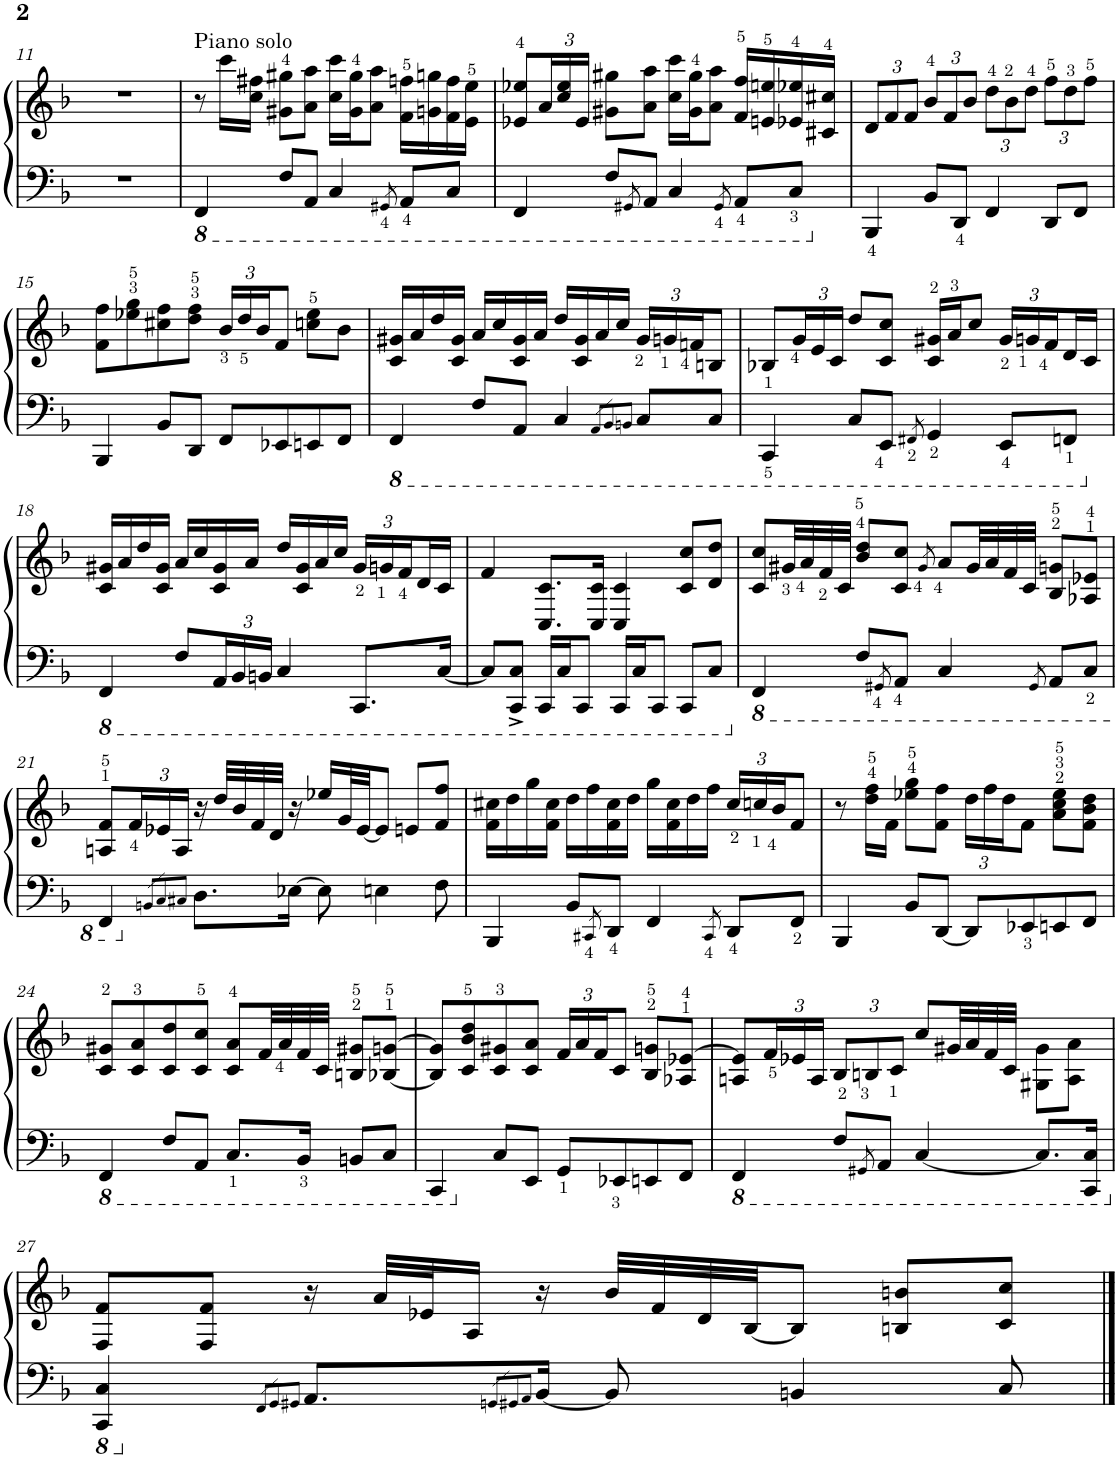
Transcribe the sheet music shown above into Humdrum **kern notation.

**kern	**kern
*part1	*part1
*staff2	*staff1
*I"Piano	*
*I'Pno.	*
!!LO:PB:g=z
*clefF4	*clefG2
*k[b-]	*k[b-]
*M4/4	*M4/4
=11	=11
1r	1r
=12	=12
*8ba	*
!	!LO:TX:a:t=Piano solo
4FFF/	8r
.	16ccc\LL
.	16cc\ 16ff#X\JJ
8FF/L	8g#X\ 8gg#X\L
8AAA/J	8a\ 8aa\J
4CC/	16cc\ 16ccc\LL
.	16g#\ 16gg#\J
.	8a\ 8aa\J
8qGGG#X/	.
8AAA/L	16f\ 16ffn\LL
.	16gn\ 16ggn\
8CC/J	16f\ 16ff\
.	16e\ 16ee\JJ
=13	=13
4FFF/	8e-X/ 8ee-X/L
*	*Xbrackettup
.	24a/L
.	24cc/ 24ee-/
.	24e-/JJ
8FF/L	8g#X\ 8gg#X\L
8qGGG#X/	.
8AAA/J	8a\ 8aa\J
4CC/	16cc\ 16ccc\LL
.	16g#\ 16gg#\J
.	8a\ 8aa\J
8qGGG#/	.
8AAA/L	16f/ 16ff/LL
.	16en/ 16een/
8CC/J	16e-X/ 16ee-X/
.	16c#X/ 16cc#X/JJ
=14	=14
*X8ba	*
4BBB-/	12d/L
.	12f/
.	12f/J
8BB-/L	12b-/L
.	12f/
8DD/J	.
.	12b-/J
4FF/	12dd\L
.	12b-\
.	12dd\J
8DD/L	12ff\L
.	12dd\
8FF/J	.
.	12ff\J
!!LO:LB:g=z
=15	=15
4BBB-/	8f\ 8ff\L
.	8ee-X\ 8gg\
8BB-/L	8cc#X\ 8ff\
8DD/J	8dd\ 8ff\J
8FF/L	24b-/LL
.	24dd/
.	24b-/J
8EE-X/	8f/J
8EEn/	8ccn\ 8ee-\L
8FF/J	8b-\J
=16	=16
*8ba	*
4FFF/	16c/ 16g#X/LL
.	16a/
.	16dd/
.	16c/ 16g#/JJ
8FF/L	16a/LL
.	16cc/
8AAA/J	16c/ 16g#/
.	16a/JJ
4CC/	16dd/LL
.	16c/ 16g#/
.	16a/
.	16cc/JJ
8qAAA/L	.
8qBBB-/	.
8qBBBn/J	.
8CC/L	24g#/LL
.	24gn/
.	24fn/J
8CC/J	8Bn/J
=17	=17
4CCC/	8B-X/L
.	24g/L
.	24e/
.	24c/JJ
8CC/L	8dd/L
8EEE/J	8c/ 8cc/J
8qFFF#X/	.
4GGG/	16c/ 16g#X/LL
.	16a/J
.	8cc/J
8EEE/L	24g#/LL
.	24gn/
.	24f/
8FFFn/J	16d/
.	16c/JJ
!!LO:LB:g=z
=18	=18
*X8ba	*
*8ba	*
4FFF/	16c/ 16g#X/LL
.	16a/
.	16dd/
.	16c/ 16g#/JJ
8FF/L	16a/LL
.	16cc/
*Xbrackettup	*
24AAA/L	16c/ 16g#/
24BBB-/	.
.	16a/JJ
24BBBn/JJ	.
4CC/	16dd/LL
.	16c/ 16g#/
.	16a/
.	16cc/JJ
8.CCC/L	24g#/LL
.	24gn/
.	24f/
.	16d/
[16CC/Jk	16c/JJ
=19	=19
8CC/L]	4f/
8CCC/^ 8CC/^J	.
16CCC/LL	8.C/ 8.c/L
16CC/J	.
8CCC/J	.
.	16C/ 16c/Jk
16CCC/LL	4C/ 4c/
16CC/J	.
8CCC/J	.
8CCC/L	8c/ 8cc/L
8CC/J	8d/ 8dd/J
=20	=20
*X8ba	*
*8ba	*
4FFF/	8c/ 8cc/L
.	32g#X/LL
.	32a/
.	32f/
.	32c/JJJ
8FF/L	8b-/ 8dd/L
8qGGG#X/	.
8AAA/J	8c/ 8cc/J
.	8qg#/
4CC/	8a/L
.	32g#/LL
.	32a/
.	32f/
.	32c/JJJ
8qGGG#/	.
8AAA/L	8B-/ 8gn/L
8CC/J	8A-X/ 8e-X/J
!!LO:LB:g=z
=21	=21
4FFF/	8An/ 8f/L
.	24f/L
.	24e-X/
.	24A/JJ
*X8ba	*
8qBBn/L	.
8qC/	.
8qC#X/J	.
8.D\L	16r
.	32dd/LLL
.	32b-/
.	32f/
.	32d/JJJ
[16E-X\Jk	16r
8E-\]	16ee-X/LL
.	32g/L
.	[32e-/JJ
4En\	8e-/J]
.	8en/L
8F\	8f/ 8ff/J
=22	=22
4BBB-/	16f\ 16cc#X\LL
.	16dd\
.	16gg\
.	16f\ 16cc#\JJ
8BB-/L	16dd\LL
.	16ff\
8qCC#X/	.
8DD/J	16f\ 16cc#\
.	16dd\JJ
4FF/	16gg\LL
.	16f\ 16cc#\
.	16dd\
.	16ff\JJ
8qCC#/	.
8DD/L	24cc#/LL
.	24ccn/
.	24b-/J
8FF/J	8f/J
=23	=23
4BBB-/	8r
.	16dd\ 16ff\LL
.	16f\JJ
8BB-/L	8ee-X\ 8gg\L
[8DD/J	8f\ 8ff\J
8DD/L]	24dd\LL
.	24ff\
.	24dd\J
8EE-X/	8f\J
8EEn/	8a\ 8cc\ 8ee-\L
8FF/J	8f\ 8b-\ 8dd\J
!!LO:LB:g=z
=24	=24
*8ba	*
4FFF/	8c/ 8g#X/L
.	8c/ 8a/
8FF/L	8c/ 8dd/
8AAA/J	8c/ 8cc/J
8.CC/L	8c/ 8a/L
.	32f/LL
.	32a/
16BBB-/Jk	32f/
.	32c/JJJ
8BBBn/L	8Bn/ 8g#X/L
8CC/J	[8B-X/ [8gn/J
=25	=25
4CCC/	8B-/] 8g/]L
.	8c/ 8b-/ 8dd/
*X8ba	*
8C/L	8c/ 8g#X/
8EE/J	8c/ 8a/J
8GG/L	24f/LL
.	24a/
.	24f/J
8EE-X/	8c/J
8EEn/	8B-/ 8gn/L
8FF/J	8A-X/ [8e-X/J
=26	=26
*8ba	*
4FFF/	8An/ 8e-/]L
.	24f/L
.	24e-X/
.	24A/JJ
8FF/L	12B-/L
.	12Bn/
8qGGG#X/	.
8AAA/J	.
.	12c/J
[4CC/	8cc/L
.	32g#X/LL
.	32a/
.	32f/
.	32c/JJJ
8.CC/L]	8G#X\ 8g#\L
.	8A\ 8a\J
16CCC/ 16CC/Jk	.
!!LO:LB:g=z
=27	=27
*X8ba	*
*8ba	*
4CCC/ 4CC/	8F/ 8f/L
.	8F/ 8f/J
*X8ba	*
8qFF/L	.
8qGG/	.
8qGG#X/J	.
8.AA/L	16r
.	32a/LLL
.	32e-X/J
.	16A/JJ
8qGGn/L	.
8qGG#X/	.
8qAA/J	.
[16BB-/Jk	16r
8BB-/]	32b-/LLL
.	32f/
.	32d/
.	[32B-/JJ
4BBn/	8B-/J]
.	8Bn/ 8bn/L
8C/	8c/ 8cc/J
==	==
*-	*-
